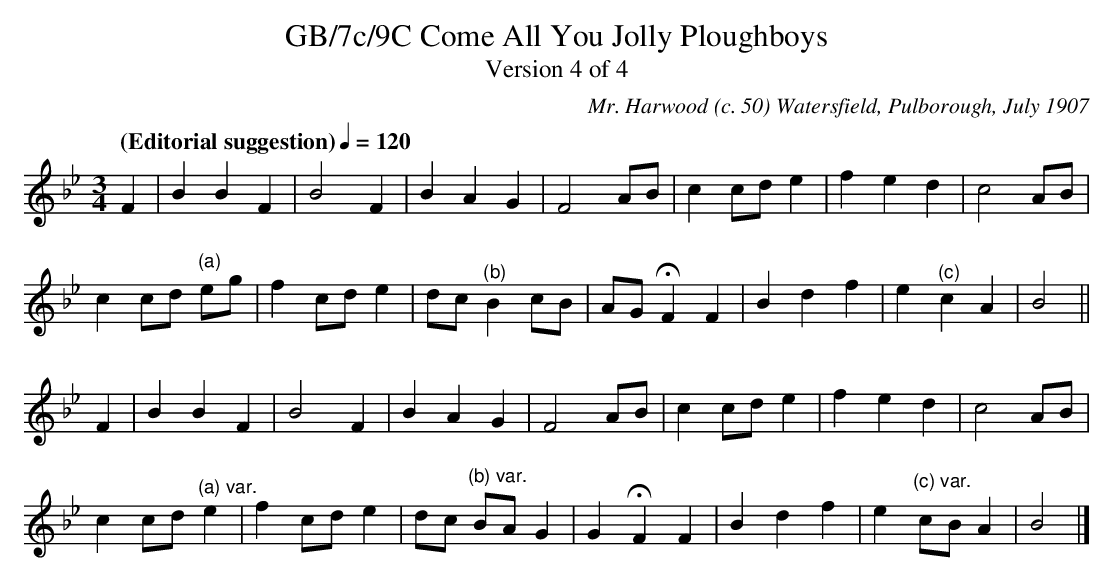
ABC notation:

X:1
T:GB/7c/9C Come All You Jolly Ploughboys
T:Version 4 of 4
C:Mr. Harwood (c. 50) Watersfield, Pulborough, July 1907
L:1/4
M:3/4
Q:"(Editorial suggestion)" 1/4=120
K:Bb
F | B B F | B2 F | B A G | F2 A/B/ | c c/d/ e | f e d | c2 A/B/ |
c c/d/ "^(a)"e/g/ | f c/d/ e | d/c/ "^(b)"B c/B/ | A/G/ HF F |\
B d f | e"^(c)" c A | B2 ||
F | B B F | B2 F | B A G | F2 A/B/ | c c/d/ e | f e d | c2 A/B/ |
c c/d/ "^(a) var."e | f c/d/ e | d/c/ "^(b) var."B/A/ G | G HF F |\
B d f | e "^(c) var."c/B/ A | B2 |]
